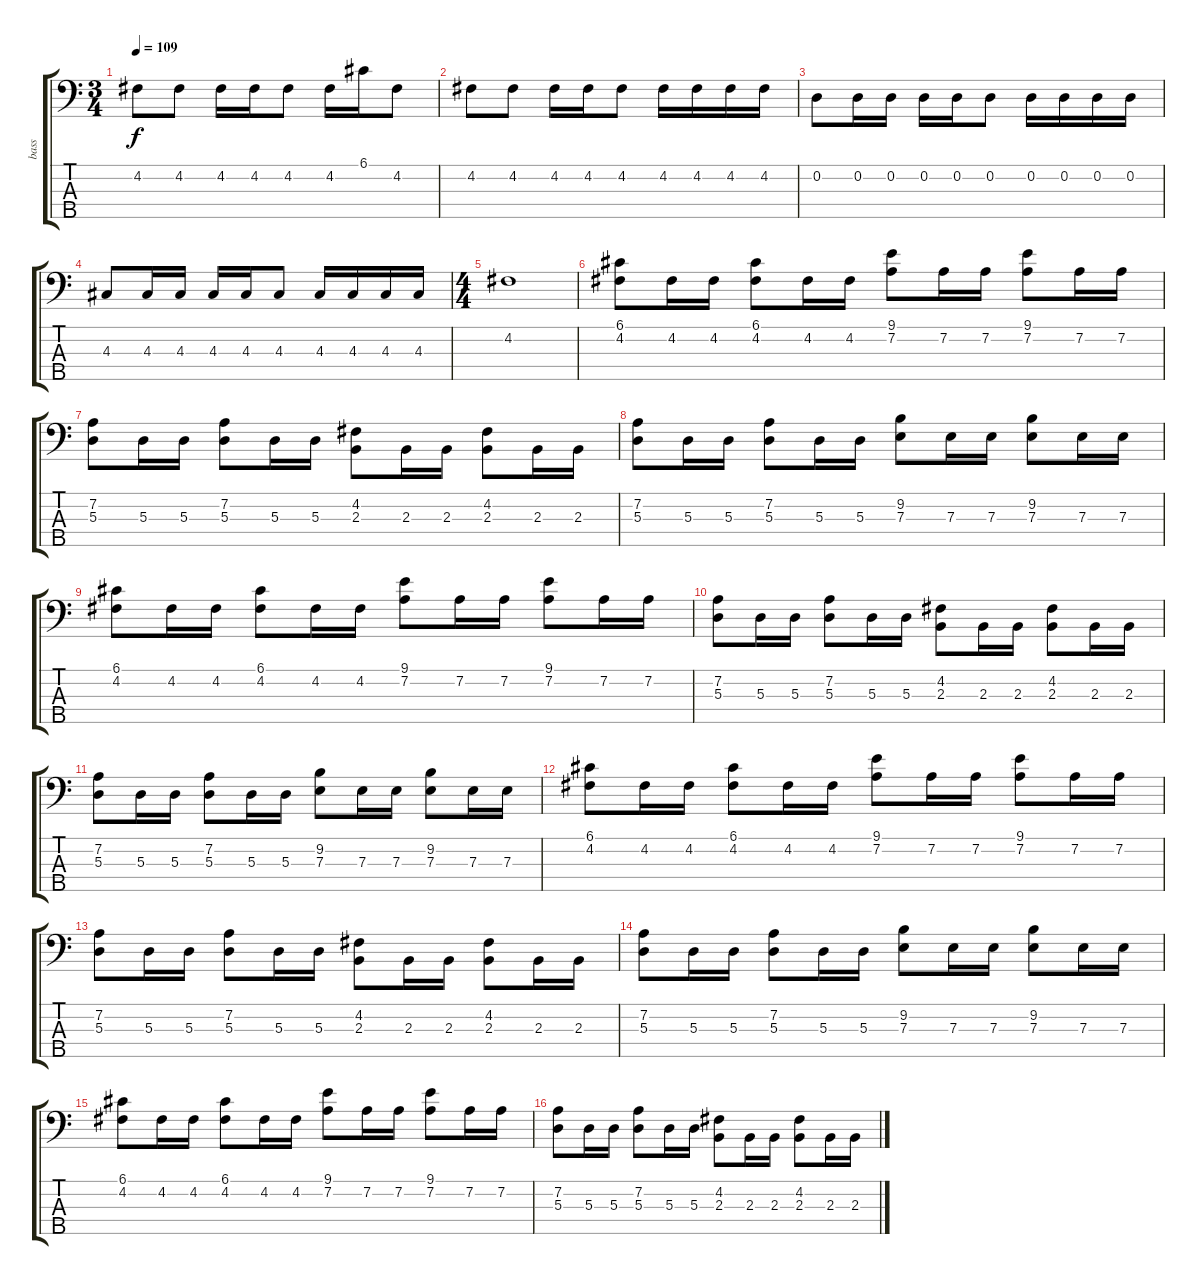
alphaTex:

\track ("bass" "bass") {instrument electricbassfinger}
\staff {score tabs}
\tuning (G2 D2 A1 E1 B0) {hide}
\ts (3 4)
\tempo 109
\clef f4
\ks c
4.2.8{dy f} 4.2.8 4.2.16 4.2.16 4.2.8 4.2.16 6.1.16 4.2.8 |
4.2.8 4.2.8 4.2.16 4.2.16 4.2.8 4.2.16 4.2.16 4.2.16 4.2.16 |
0.2.8 0.2.16 0.2.16 0.2.16 0.2.16 0.2.8 0.2.16 0.2.16 0.2.16 0.2.16 |
4.3.8 4.3.16 4.3.16 4.3.16 4.3.16 4.3.8 4.3.16 4.3.16 4.3.16 4.3.16 |
\ts (4 4)
4.2.1 |
(6.1 4.2).8 4.2.16 4.2.16 (6.1 4.2).8 4.2.16 4.2.16 (9.1 7.2).8 7.2.16 7.2.16 (9.1 7.2).8 7.2.16 7.2.16 |
(7.2 5.3).8 5.3.16 5.3.16 (7.2 5.3).8 5.3.16 5.3.16 (4.2 2.3).8 2.3.16 2.3.16 (4.2 2.3).8 2.3.16 2.3.16 |
(7.2 5.3).8 5.3.16 5.3.16 (7.2 5.3).8 5.3.16 5.3.16 (9.2 7.3).8 7.3.16 7.3.16 (9.2 7.3).8 7.3.16 7.3.16 |
(6.1 4.2).8 4.2.16 4.2.16 (6.1 4.2).8 4.2.16 4.2.16 (9.1 7.2).8 7.2.16 7.2.16 (9.1 7.2).8 7.2.16 7.2.16 |
(7.2 5.3).8 5.3.16 5.3.16 (7.2 5.3).8 5.3.16 5.3.16 (4.2 2.3).8 2.3.16 2.3.16 (4.2 2.3).8 2.3.16 2.3.16 |
(7.2 5.3).8 5.3.16 5.3.16 (7.2 5.3).8 5.3.16 5.3.16 (9.2 7.3).8 7.3.16 7.3.16 (9.2 7.3).8 7.3.16 7.3.16 |
(6.1 4.2).8 4.2.16 4.2.16 (6.1 4.2).8 4.2.16 4.2.16 (9.1 7.2).8 7.2.16 7.2.16 (9.1 7.2).8 7.2.16 7.2.16 |
(7.2 5.3).8 5.3.16 5.3.16 (7.2 5.3).8 5.3.16 5.3.16 (4.2 2.3).8 2.3.16 2.3.16 (4.2 2.3).8 2.3.16 2.3.16 |
(7.2 5.3).8 5.3.16 5.3.16 (7.2 5.3).8 5.3.16 5.3.16 (9.2 7.3).8 7.3.16 7.3.16 (9.2 7.3).8 7.3.16 7.3.16 |
(6.1 4.2).8 4.2.16 4.2.16 (6.1 4.2).8 4.2.16 4.2.16 (9.1 7.2).8 7.2.16 7.2.16 (9.1 7.2).8 7.2.16 7.2.16 |
(7.2 5.3).8 5.3.16 5.3.16 (7.2 5.3).8 5.3.16 5.3.16 (4.2 2.3).8 2.3.16 2.3.16 (4.2 2.3).8 2.3.16 2.3.16
